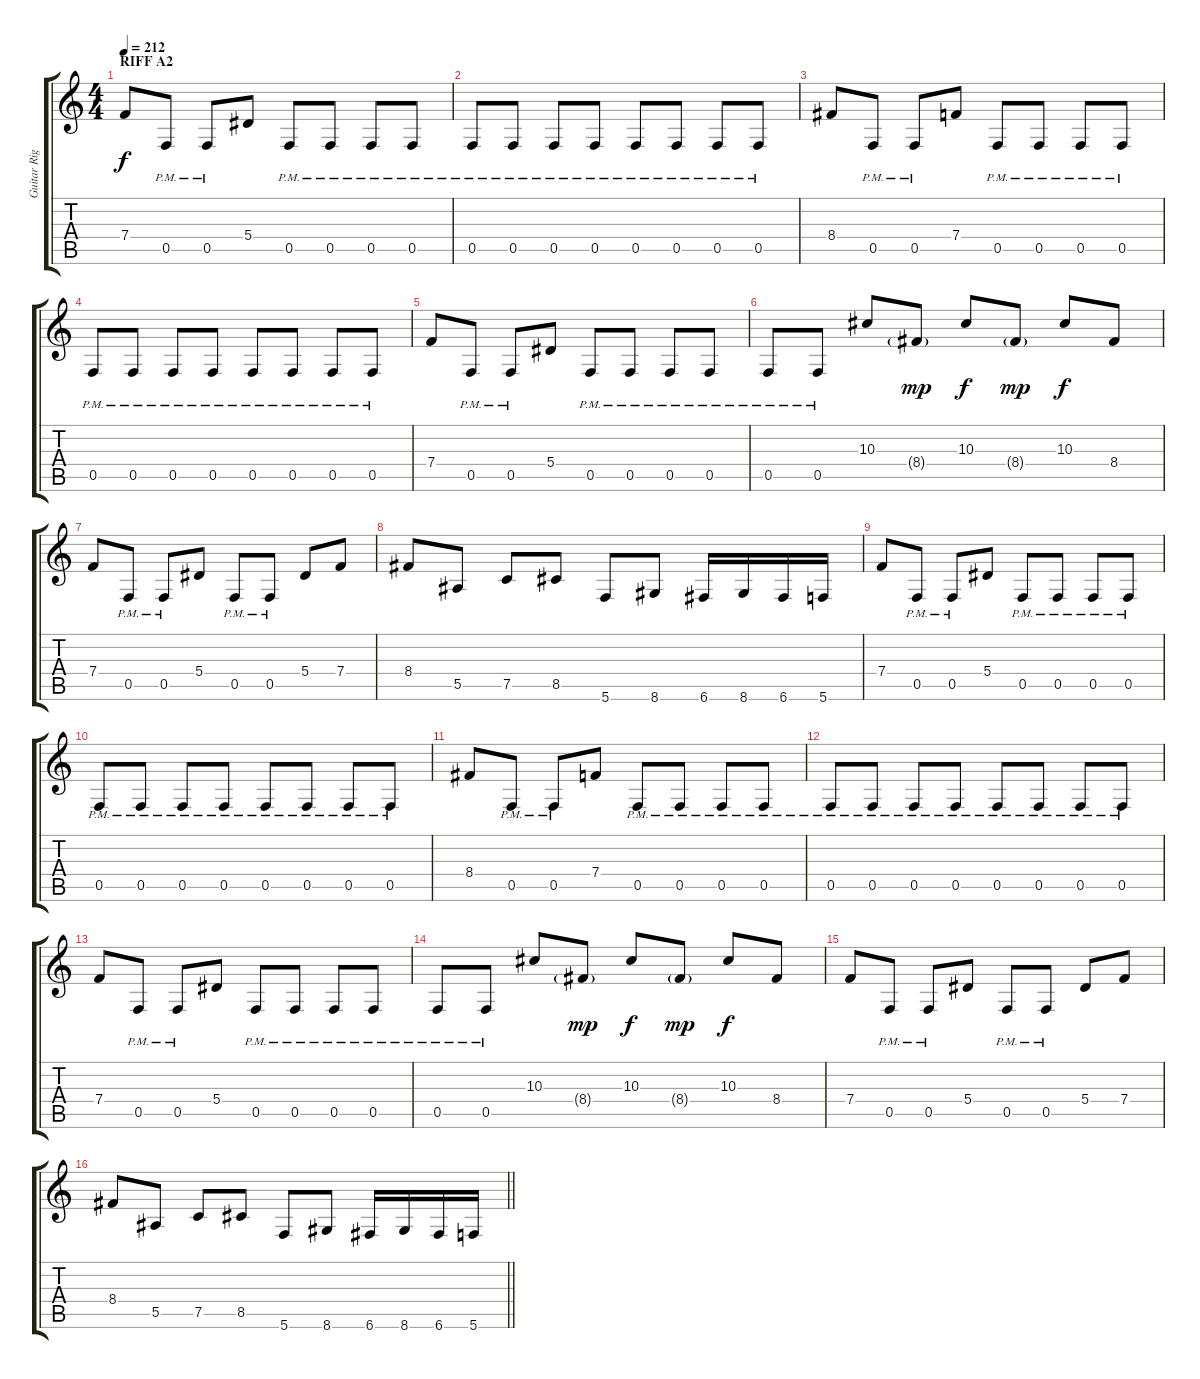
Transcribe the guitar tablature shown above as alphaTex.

\track ("Guitar Right" "Guitar Rig") {instrument distortionguitar}
\staff {score tabs}
\tuning (C4 G3 Eb3 Bb2 F2 C2) {hide}
\ts (4 4)
\section ("" "RIFF A2")
\tempo 212
\clef g2
\ks c
7.4.8{dy f} 0.5{pm}.8 0.5{pm}.8 5.4.8 0.5{pm}.8 0.5{pm}.8 0.5{pm}.8 0.5{pm}.8 |
0.5{pm}.8 0.5{pm}.8 0.5{pm}.8 0.5{pm}.8 0.5{pm}.8 0.5{pm}.8 0.5{pm}.8 0.5{pm}.8 |
8.4.8 0.5{pm}.8 0.5{pm}.8 7.4.8 0.5{pm}.8 0.5{pm}.8 0.5{pm}.8 0.5{pm}.8 |
0.5{pm}.8 0.5{pm}.8 0.5{pm}.8 0.5{pm}.8 0.5{pm}.8 0.5{pm}.8 0.5{pm}.8 0.5{pm}.8 |
7.4.8 0.5{pm}.8 0.5{pm}.8 5.4.8 0.5{pm}.8 0.5{pm}.8 0.5{pm}.8 0.5{pm}.8 |
0.5{pm}.8 0.5{pm}.8 10.3.8 8.4{g}.8{dy mp} 10.3.8{dy f} 8.4{g}.8{dy mp} 10.3.8{dy f} 8.4.8 |
7.4.8 0.5{pm}.8 0.5{pm}.8 5.4.8 0.5{pm}.8 0.5{pm}.8 5.4.8 7.4.8 |
8.4.8 5.5.8 7.5.8 8.5.8 5.6.8 8.6.8 6.6.16 8.6.16 6.6.16 5.6.16 |
7.4.8 0.5{pm}.8 0.5{pm}.8 5.4.8 0.5{pm}.8 0.5{pm}.8 0.5{pm}.8 0.5{pm}.8 |
0.5{pm}.8 0.5{pm}.8 0.5{pm}.8 0.5{pm}.8 0.5{pm}.8 0.5{pm}.8 0.5{pm}.8 0.5{pm}.8 |
8.4.8 0.5{pm}.8 0.5{pm}.8 7.4.8 0.5{pm}.8 0.5{pm}.8 0.5{pm}.8 0.5{pm}.8 |
0.5{pm}.8 0.5{pm}.8 0.5{pm}.8 0.5{pm}.8 0.5{pm}.8 0.5{pm}.8 0.5{pm}.8 0.5{pm}.8 |
7.4.8 0.5{pm}.8 0.5{pm}.8 5.4.8 0.5{pm}.8 0.5{pm}.8 0.5{pm}.8 0.5{pm}.8 |
0.5{pm}.8 0.5{pm}.8 10.3.8 8.4{g}.8{dy mp} 10.3.8{dy f} 8.4{g}.8{dy mp} 10.3.8{dy f} 8.4.8 |
7.4.8 0.5{pm}.8 0.5{pm}.8 5.4.8 0.5{pm}.8 0.5{pm}.8 5.4.8 7.4.8 |
\barLineRight lightlight
8.4.8 5.5.8 7.5.8 8.5.8 5.6.8 8.6.8 6.6.16 8.6.16 6.6.16 5.6.16
